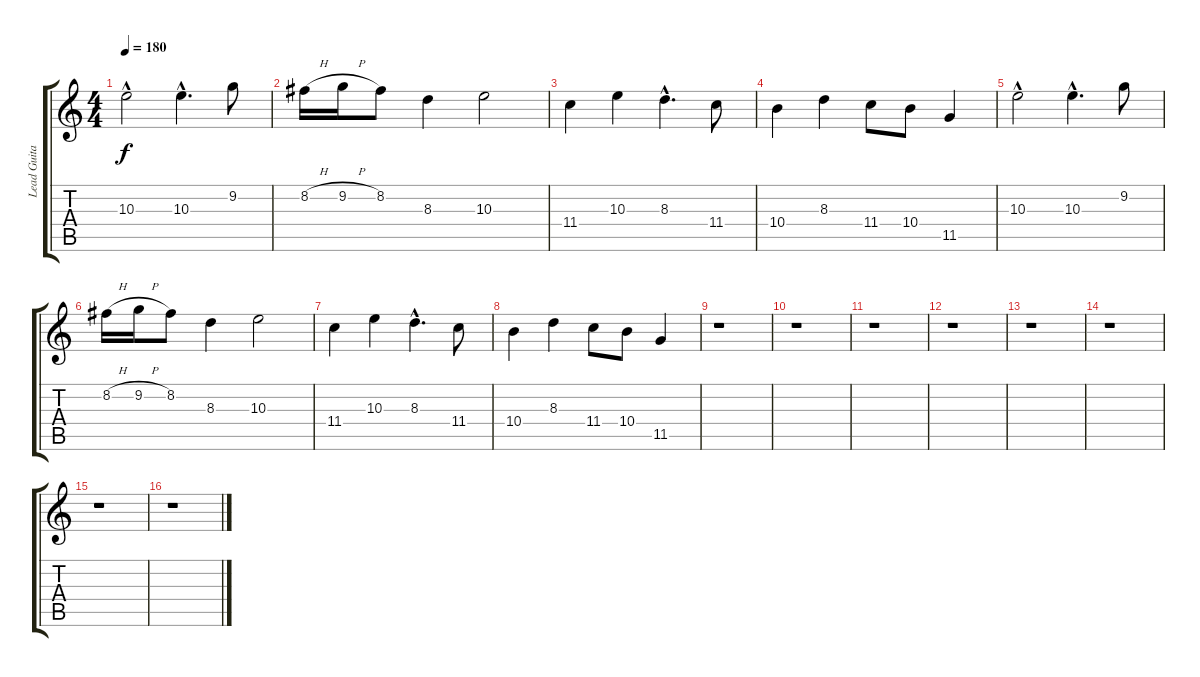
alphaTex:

\track ("Lead Guitar" "Lead Guita") {instrument distortionguitar}
\staff {score tabs}
\tuning (Eb4 Bb3 Gb3 Db3 Ab2 Eb2) {hide}
\ts (4 4)
\tempo 180
\clef g2
\ks c
10.3{hac}.2{dy f} 10.3{hac}.4{d} 9.2.8 |
8.2{h}.16 9.2{h}.16 8.2.8 8.3.4 10.3.2 |
11.4.4 10.3.4 8.3{hac}.4{d} 11.4.8 |
10.4.4 8.3.4 11.4.8 10.4.8 11.5.4 |
10.3{hac}.2 10.3{hac}.4{d} 9.2.8 |
8.2{h}.16 9.2{h}.16 8.2.8 8.3.4 10.3.2 |
11.4.4 10.3.4 8.3{hac}.4{d} 11.4.8 |
10.4.4 8.3.4 11.4.8 10.4.8 11.5.4 |
r.1 |
r.1 |
r.1 |
r.1 |
r.1 |
r.1 |
r.1 |
r.1
